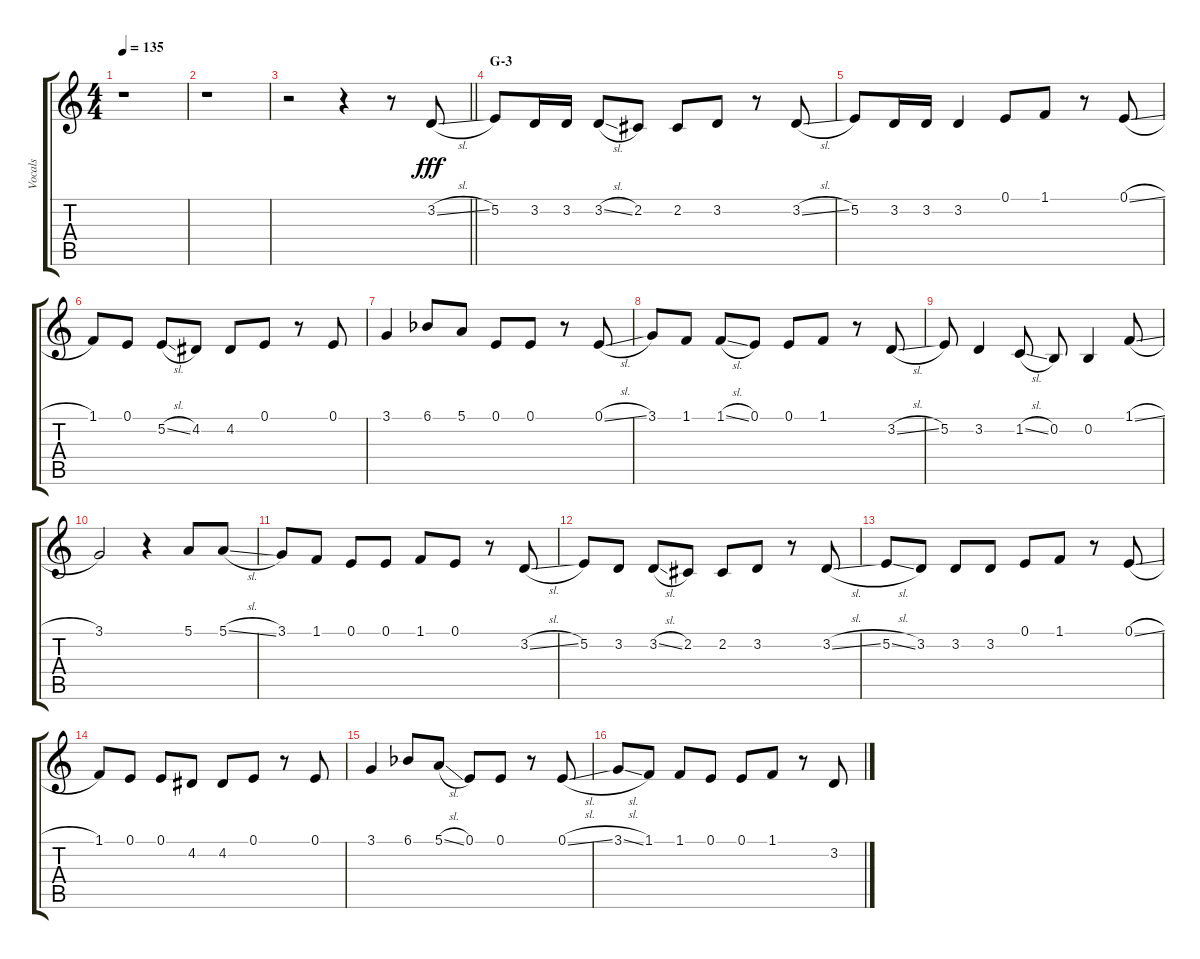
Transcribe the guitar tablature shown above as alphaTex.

\track ("Vocals" "Vocals") {instrument voiceoohs}
\staff {score tabs}
\tuning (E4 B3 G3 D3 A2 E2) {hide}
\ts (4 4)
\tempo 135
\clef g2
\ks c
r.1{dy f} |
r.1 |
\barLineRight lightlight
r.2 r.4 r.8 3.2{sl}.8{dy fff} |
\section ("" "G-3")
5.2.8 3.2.16 3.2.16 3.2{sl}.8 2.2.8 2.2.8 3.2.8 r.8 3.2{sl}.8 |
5.2.8 3.2.16 3.2.16 3.2.4 0.1.8 1.1.8 r.8 0.1{sl}.8 |
1.1.8 0.1.8 5.2{sl}.8 4.2.8 4.2.8 0.1.8 r.8 0.1.8 |
3.1.4 6.1{acc b}.8 5.1.8 0.1.8 0.1.8 r.8 0.1{sl}.8 |
3.1.8 1.1.8 1.1{sl}.8 0.1.8 0.1.8 1.1.8 r.8 3.2{sl}.8 |
5.2.8 3.2.4 1.2{sl}.8 0.2.8 0.2.4 1.1{sl}.8 |
3.1.2 r.4 5.1.8 5.1{sl}.8 |
3.1.8 1.1.8 0.1.8 0.1.8 1.1.8 0.1.8 r.8 3.2{sl}.8 |
5.2.8 3.2.8 3.2{sl}.8 2.2.8 2.2.8 3.2.8 r.8 3.2{sl}.8 |
5.2{sl}.8 3.2.8 3.2.8 3.2.8 0.1.8 1.1.8 r.8 0.1{sl}.8 |
1.1.8 0.1.8 0.1.8 4.2.8 4.2.8 0.1.8 r.8 0.1.8 |
3.1.4 6.1{acc b}.8 5.1{sl}.8 0.1.8 0.1.8 r.8 0.1{sl}.8 |
3.1{sl}.8 1.1.8 1.1.8 0.1.8 0.1.8 1.1.8 r.8 3.2{sl}.8
